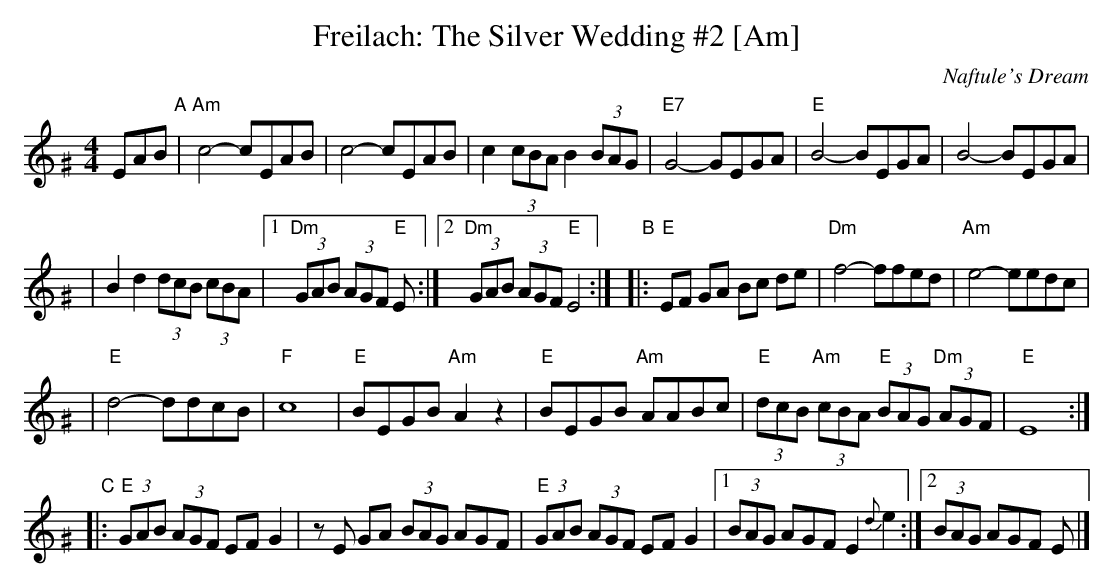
X:1
T: Freilach: The Silver Wedding #2 [Am]
O: Naftule's Dream
M: 4/4
L: 1/8
K: Ephr^G
EAB "A"\
| "Am"c4- cEAB | c4- cEAB \
| c2 (3cBA B2 (3BAG | "E7"G4- GEGA \
| "E"B4- BEGA | B4- BEGA |
| B2 d2 (3dcB (3cBA |1 "Dm"(3GAB (3AGF "E"E :|2 "Dm"(3GAB (3AGF "E"E4 :|\
"B"\
|:"E"EF GA Bc de  | "Dm"f4- ffed | "Am"e4- eedc |
| "E"d4- ddcB | "F"c8 \
| "E"BEGB "Am"A2z2 | "E"BEGB "Am"AABc \
| "E"(3dcB "Am"(3cBA "E"(3BAG "Dm"(3AGF | "E"E8 :|
"C"\
|:"E"(3GAB (3AGF EF G2 | zE GA (3BAG AGF \
| "E"(3GAB (3AGF EF G2 |1 (3BAG AGF E2 {d}e2 :|2 (3BAG AGF E |]
